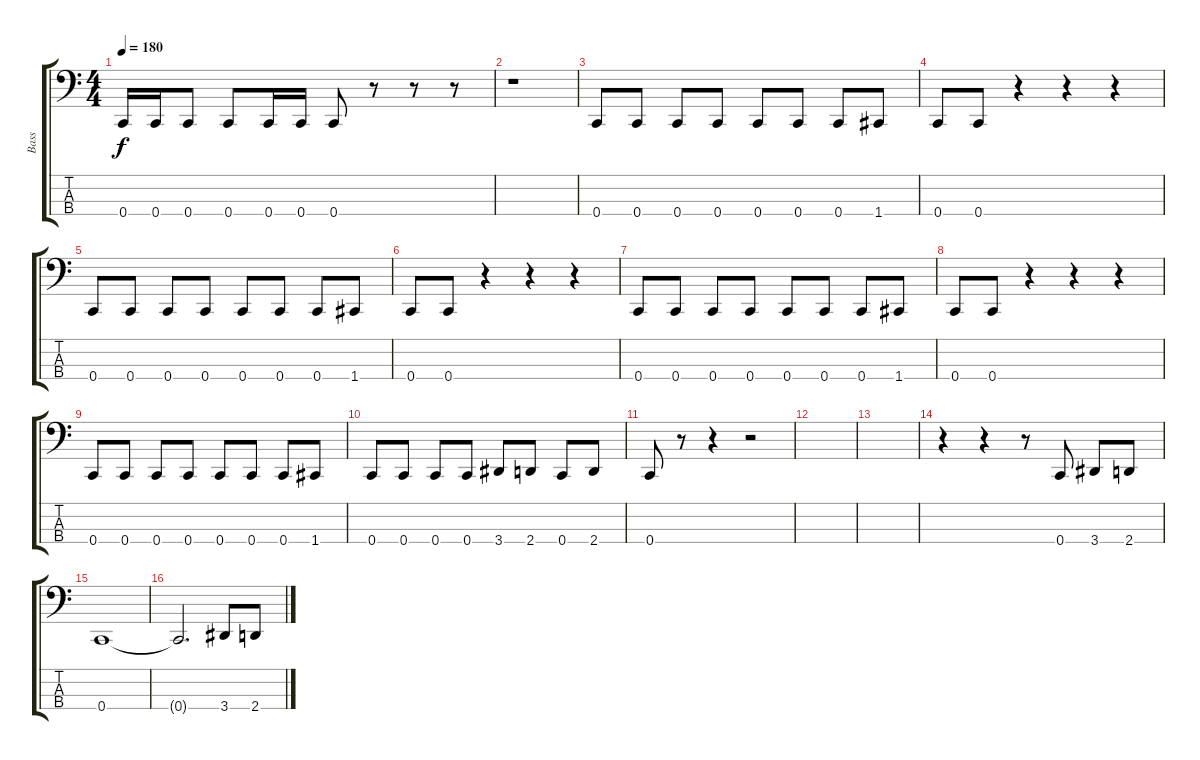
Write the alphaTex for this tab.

\track ("Bass" "Bass") {instrument electricbasspick}
\staff {score tabs}
\tuning (F2 C2 G1 C1) {hide}
\ts (4 4)
\tempo 180
\clef f4
\ks c
0.4.16{dy f} 0.4.16 0.4.8 0.4.8 0.4.16 0.4.16 0.4.8 r.8 r.8 r.8 |
r.1 |
0.4.8 0.4.8 0.4.8 0.4.8 0.4.8 0.4.8 0.4.8 1.4.8 |
0.4.8 0.4.8 r.4 r.4 r.4 |
0.4.8 0.4.8 0.4.8 0.4.8 0.4.8 0.4.8 0.4.8 1.4.8 |
0.4.8 0.4.8 r.4 r.4 r.4 |
0.4.8 0.4.8 0.4.8 0.4.8 0.4.8 0.4.8 0.4.8 1.4.8 |
0.4.8 0.4.8 r.4 r.4 r.4 |
0.4.8 0.4.8 0.4.8 0.4.8 0.4.8 0.4.8 0.4.8 1.4.8 |
0.4.8 0.4.8 0.4.8 0.4.8 3.4.8 2.4.8 0.4.8 2.4.8 |
0.4.8 r.8 r.4 r.2 |
|
|
r.4 r.4 r.8 0.4.8 3.4.8 2.4.8 |
0.4.1 |
0.4{t}.2{d} 3.4.8 2.4.8
